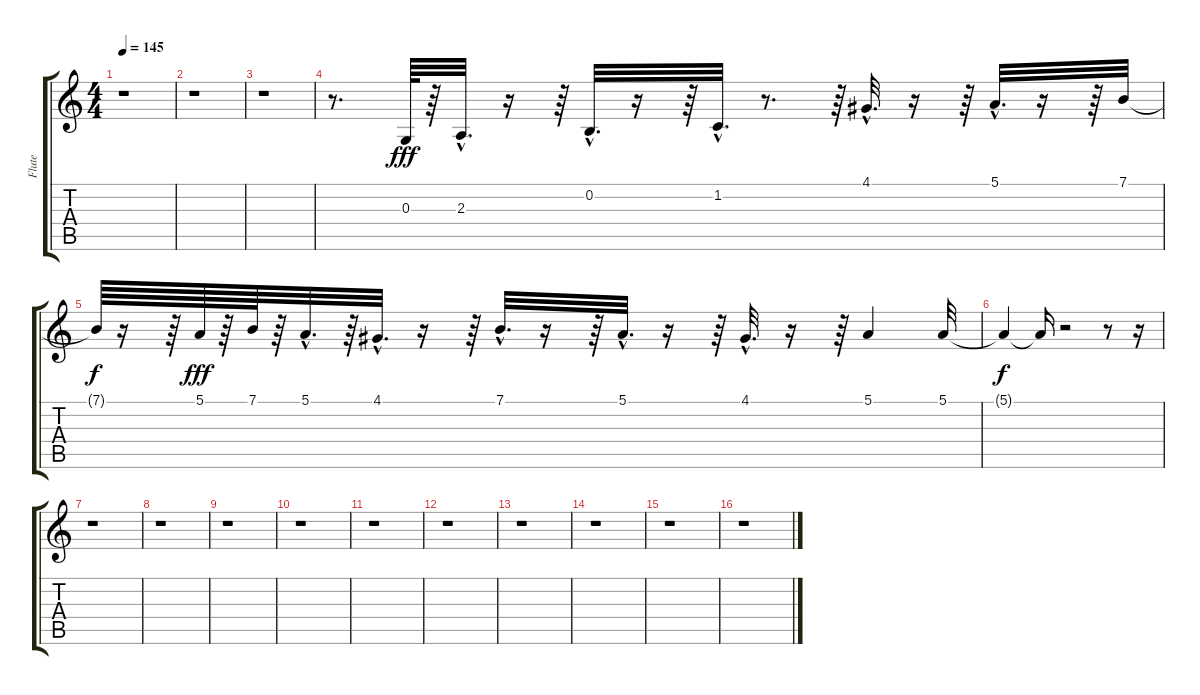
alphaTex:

\track ("Flute" "Flute") {instrument flute}
\staff {score tabs}
\tuning (E4 B3 G3 D3 A2 E2) {hide}
\ts (4 4)
\tempo 145
\clef g2
\ks c
r.1{dy f} |
r.1 |
r.1 |
r.8{d} 0.3.64{dy fff volume 13} r.64 2.3{hac}.32{d volume 14} r.16 r.64 0.2{hac}.32{d} r.16 r.64 1.2{hac}.32{d} r.8{d} r.64 4.1{hac}.32{d} r.16 r.64 5.1{hac}.32{d} r.16 r.64 7.1.32 |
7.1{t}.64{dy f} r.16 r.64 5.1.64{dy fff} r.64 7.1.64 r.64 5.1{hac}.32{d} r.64 4.1{hac}.32{d} r.16 r.64 7.1{hac}.32{d} r.16 r.64 5.1{hac}.32{d} r.16 r.64 4.1{hac}.32{d} r.16 r.64 5.1.4 5.1.32 |
5.1{t}.4{dy f} 5.1{t}.16 r.2 r.8 r.16 |
r.1 |
r.1 |
r.1 |
r.1 |
r.1 |
r.1 |
r.1 |
r.1 |
r.1 |
r.1
